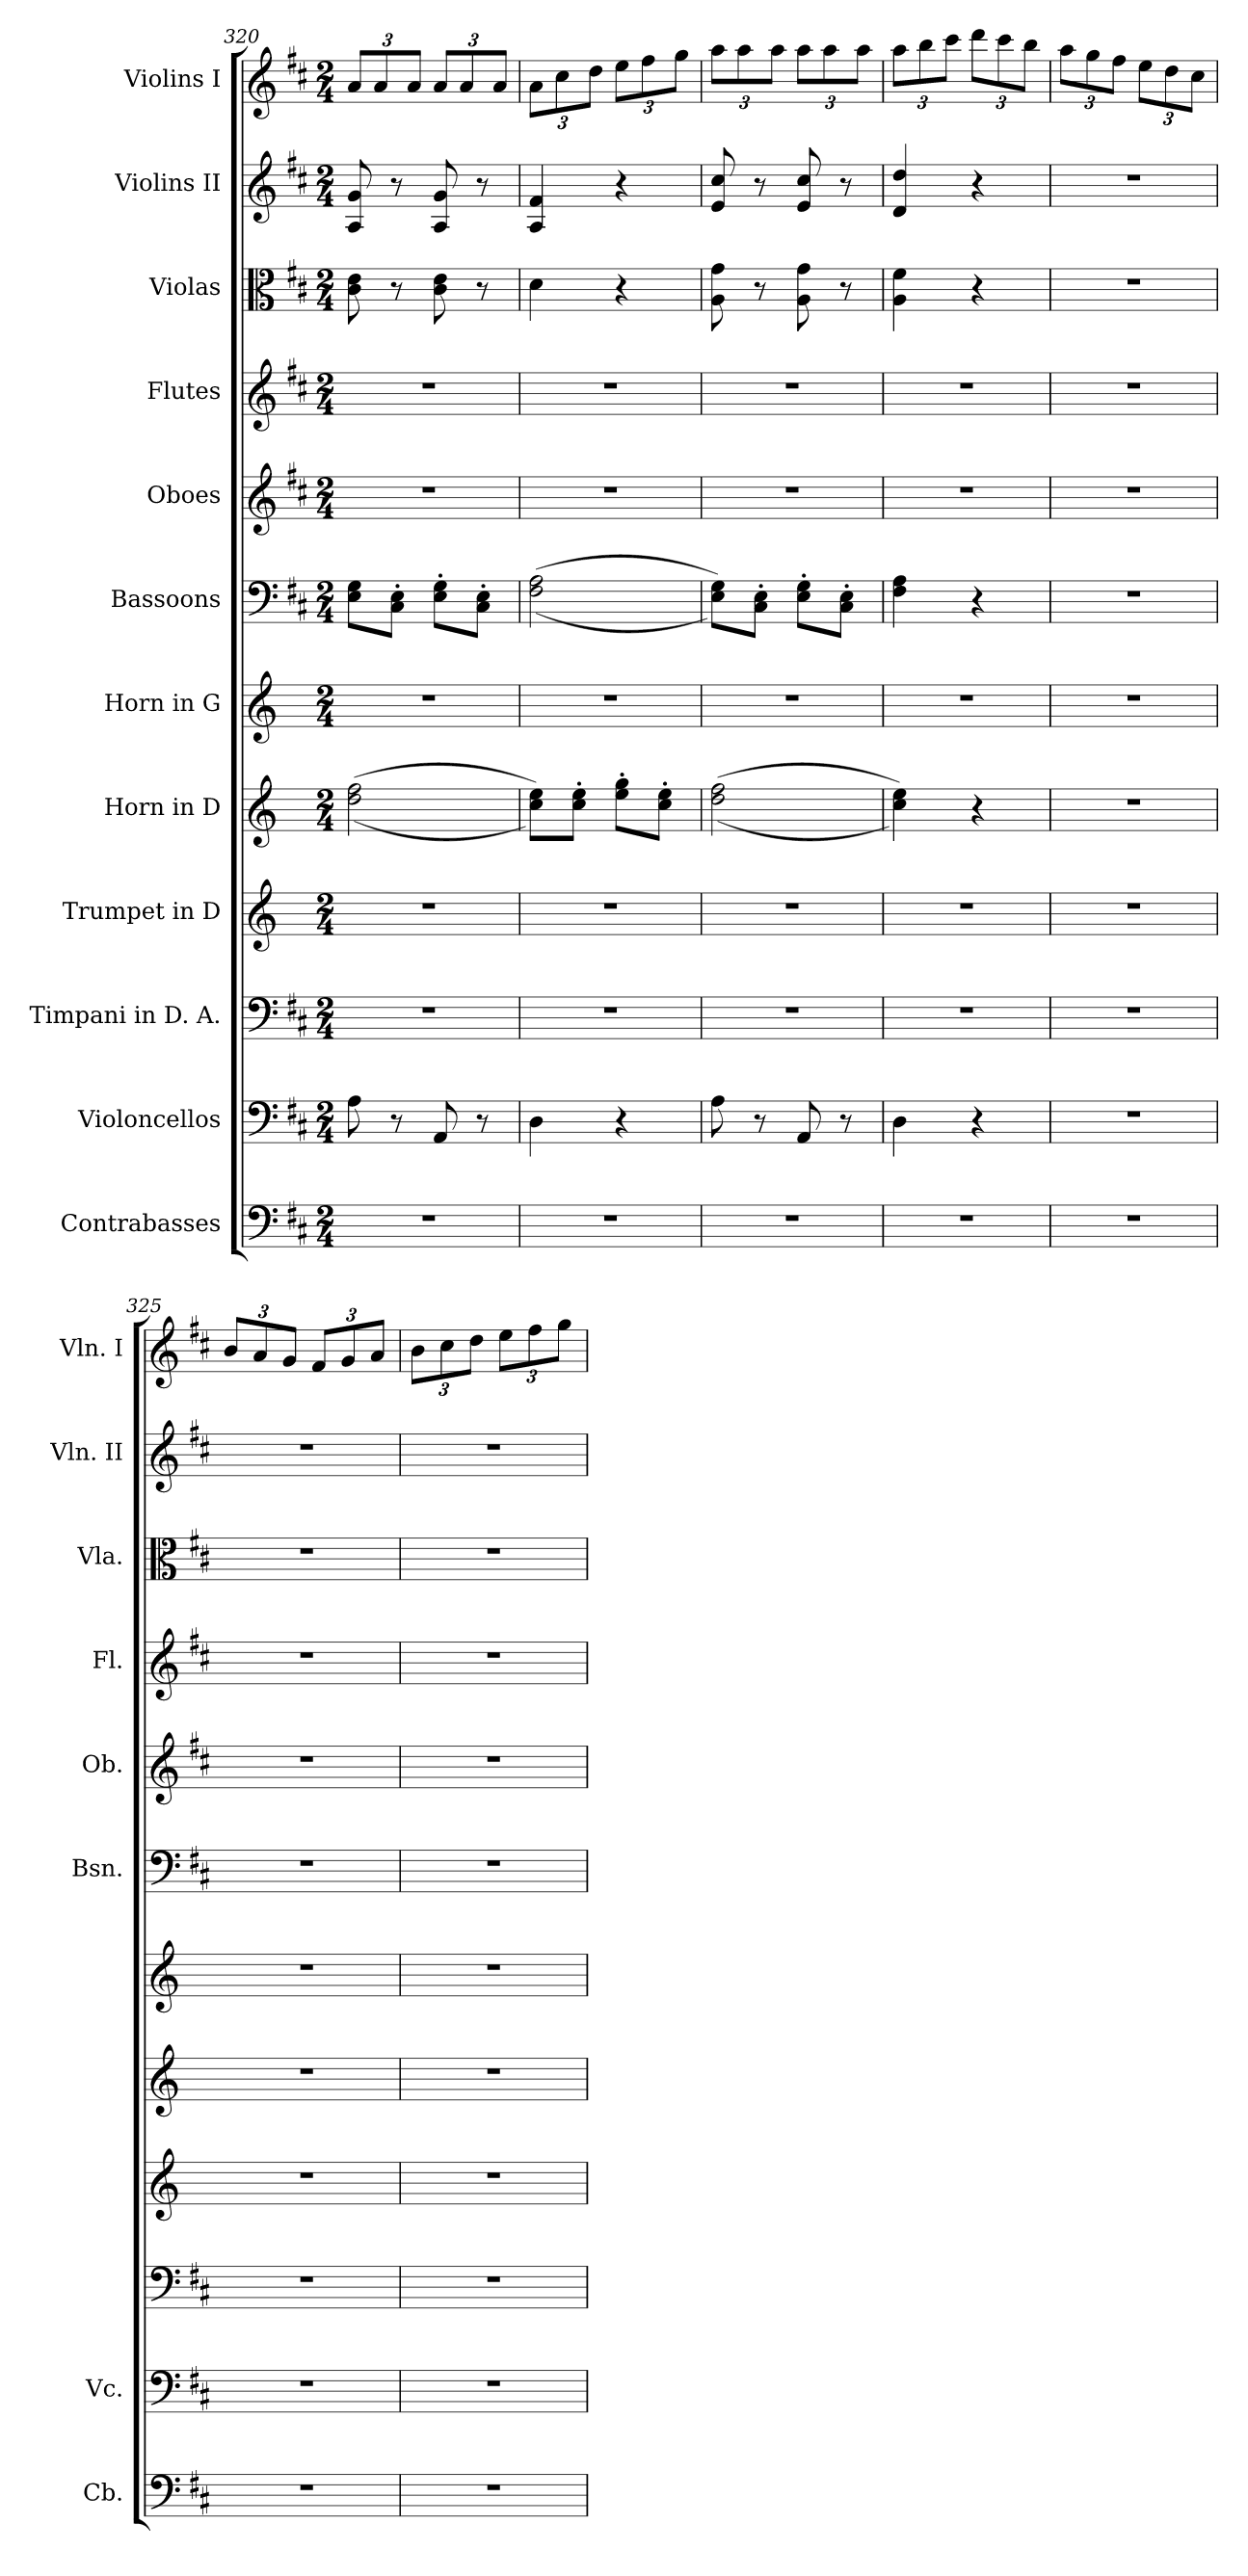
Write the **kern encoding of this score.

**kern	**kern	**kern	**kern	**kern	**kern	**kern	**kern	**kern	**kern	**kern	**kern
*part12	*part11	*part10	*part9	*part8	*part7	*part6	*part5	*part4	*part3	*part2	*part1
*staff12	*staff11	*staff10	*staff9	*staff8	*staff7	*staff6	*staff5	*staff4	*staff3	*staff2	*staff1
*I"Contrabasses	*I"Violoncellos	*I"Timpani in D. A.	*I"Trumpet in D	*I"Horn in D	*I"Horn in G	*I"Bassoons	*I"Oboes	*I"Flutes	*I"Violas	*I"Violins II	*I"Violins I
*I'Cb.	*I'Vc.	*	*	*	*	*I'Bsn.	*I'Ob.	*I'Fl.	*I'Vla.	*I'Vln. II	*I'Vln. I
*clefF4	*clefF4	*clefF4	*clefG2	*clefG2	*clefG2	*clefF4	*clefG2	*clefG2	*clefC3	*clefG2	*clefG2
*ITrd7c12	*	*	*ITrd-1c-2	*ITrd6c10	*ITrd3c5	*	*	*	*	*	*
*k[f#c#]	*k[f#c#]	*k[f#c#]	*k[f#c#]	*k[f#c#]	*k[f#]	*k[f#c#]	*k[f#c#]	*k[f#c#]	*k[f#c#]	*k[f#c#]	*k[f#c#]
*M2/4	*M2/4	*M2/4	*M2/4	*M2/4	*M2/4	*M2/4	*M2/4	*M2/4	*M2/4	*M2/4	*M2/4
*	*	*	*	*	*	*	*	*	*	*	*Xbrackettup
=320	=320	=320	=320	=320	=320	=320	=320	=320	=320	=320	=320
2r	8A\	2r	2r	(>(>2e\ 2g\	2r	8E\ 8G\L	2r	2r	8c#\ 8e\	8A/ 8g/	12a/L
.	.	.	.	.	.	.	.	.	.	.	12a/
.	8r	.	.	.	.	8C#\' 8E\'J	.	.	8r	8r	.
.	.	.	.	.	.	.	.	.	.	.	12a/J
.	8AA/	.	.	.	.	8E\' 8G\'L	.	.	8c#\ 8e\	8A/ 8g/	12a/L
.	.	.	.	.	.	.	.	.	.	.	12a/
.	8r	.	.	.	.	8C#\' 8E\'J	.	.	8r	8r	.
.	.	.	.	.	.	.	.	.	.	.	12a/J
=321	=321	=321	=321	=321	=321	=321	=321	=321	=321	=321	=321
2r	4D\	2r	2r	8d\ 8f#\L))	2r	(>(>2F#\ 2A\	2r	2r	4d\	4A/ 4f#/	12a\L
.	.	.	.	.	.	.	.	.	.	.	12cc#\
.	.	.	.	8d\' 8f#\'J	.	.	.	.	.	.	.
.	.	.	.	.	.	.	.	.	.	.	12dd\J
.	4r	.	.	8f#\' 8a\'L	.	.	.	.	4r	4r	12ee\L
.	.	.	.	.	.	.	.	.	.	.	12ff#\
.	.	.	.	8d\' 8f#\'J	.	.	.	.	.	.	.
.	.	.	.	.	.	.	.	.	.	.	12gg\J
!!LO:PB:g=z
=322	=322	=322	=322	=322	=322	=322	=322	=322	=322	=322	=322
2r	8A\	2r	2r	(>(>2e\ 2g\	2r	8E\ 8G\L))	2r	2r	8A\ 8g\	8e/ 8cc#/	12aa\L
.	.	.	.	.	.	.	.	.	.	.	12aa\
.	8r	.	.	.	.	8C#\' 8E\'J	.	.	8r	8r	.
.	.	.	.	.	.	.	.	.	.	.	12aa\J
.	8AA/	.	.	.	.	8E\' 8G\'L	.	.	8A\ 8g\	8e/ 8cc#/	12aa\L
.	.	.	.	.	.	.	.	.	.	.	12aa\
.	8r	.	.	.	.	8C#\' 8E\'J	.	.	8r	8r	.
.	.	.	.	.	.	.	.	.	.	.	12aa\J
=323	=323	=323	=323	=323	=323	=323	=323	=323	=323	=323	=323
2r	4D\	2r	2r	4d\ 4f#\))	2r	4F#\ 4A\	2r	2r	4A\ 4f#\	4d/ 4dd/	12aa\L
.	.	.	.	.	.	.	.	.	.	.	12bb\
.	.	.	.	.	.	.	.	.	.	.	12ccc#\J
.	4r	.	.	4r	.	4r	.	.	4r	4r	12ddd\L
.	.	.	.	.	.	.	.	.	.	.	12ccc#\
.	.	.	.	.	.	.	.	.	.	.	12bb\J
=324	=324	=324	=324	=324	=324	=324	=324	=324	=324	=324	=324
2r	2r	2r	2r	2r	2r	2r	2r	2r	2r	2r	12aa\L
.	.	.	.	.	.	.	.	.	.	.	12gg\
.	.	.	.	.	.	.	.	.	.	.	12ff#\J
.	.	.	.	.	.	.	.	.	.	.	12ee\L
.	.	.	.	.	.	.	.	.	.	.	12dd\
.	.	.	.	.	.	.	.	.	.	.	12cc#\J
=325	=325	=325	=325	=325	=325	=325	=325	=325	=325	=325	=325
2r	2r	2r	2r	2r	2r	2r	2r	2r	2r	2r	12b/L
.	.	.	.	.	.	.	.	.	.	.	12a/
.	.	.	.	.	.	.	.	.	.	.	12g/J
.	.	.	.	.	.	.	.	.	.	.	12f#/L
.	.	.	.	.	.	.	.	.	.	.	12g/
.	.	.	.	.	.	.	.	.	.	.	12a/J
=326	=326	=326	=326	=326	=326	=326	=326	=326	=326	=326	=326
2r	2r	2r	2r	2r	2r	2r	2r	2r	2r	2r	12b\L
.	.	.	.	.	.	.	.	.	.	.	12cc#\
.	.	.	.	.	.	.	.	.	.	.	12dd\J
.	.	.	.	.	.	.	.	.	.	.	12ee\L
.	.	.	.	.	.	.	.	.	.	.	12ff#\
.	.	.	.	.	.	.	.	.	.	.	12gg\J
=	=	=	=	=	=	=	=	=	=	=	=
*-	*-	*-	*-	*-	*-	*-	*-	*-	*-	*-	*-
